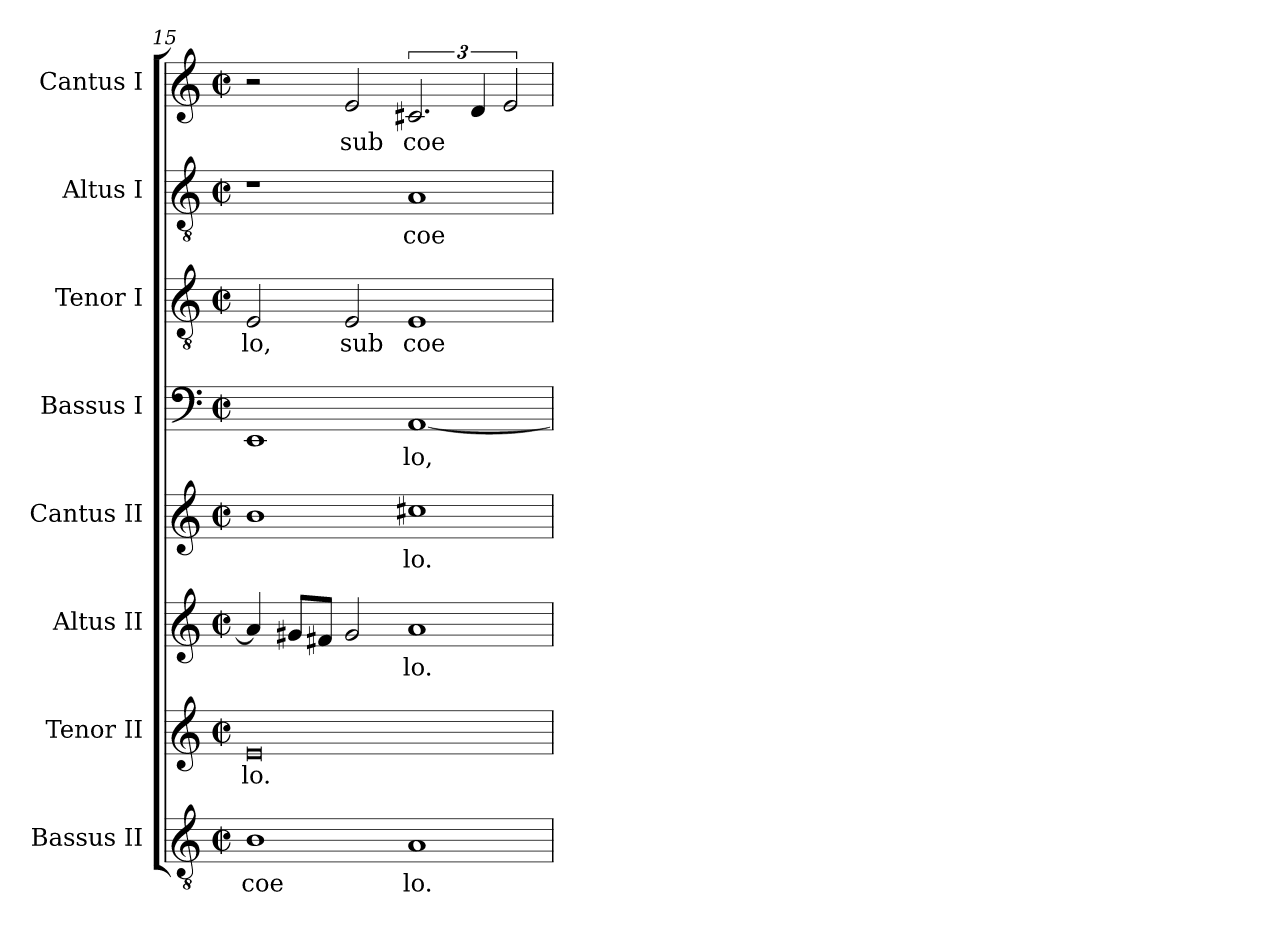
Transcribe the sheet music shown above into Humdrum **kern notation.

**kern	**text	**kern	**text	**kern	**text	**kern	**text	**kern	**text	**kern	**text	**kern	**text	**kern	**text
*part8	*part8	*part7	*part7	*part6	*part6	*part5	*part5	*part4	*part4	*part3	*part3	*part2	*part2	*part1	*part1
*staff8	*staff8	*staff7	*staff7	*staff6	*staff6	*staff5	*staff5	*staff4	*staff4	*staff3	*staff3	*staff2	*staff2	*staff1	*staff1
*I"Bassus II	*	*I"Tenor II	*	*I"Altus II	*	*I"Cantus II	*	*I"Bassus I	*	*I"Tenor I	*	*I"Altus I	*	*I"Cantus I	*
*clefGv2	*	*clefG2	*	*clefG2	*	*clefG2	*	*clefF4	*	*clefGv2	*	*clefGv2	*	*clefG2	*
*M2/2	*	*M2/2	*	*M2/2	*	*M2/2	*	*M2/2	*	*M2/2	*	*M2/2	*	*M2/2	*
*met(c|)	*	*met(c|)	*	*met(c|)	*	*met(c|)	*	*met(c|)	*	*met(c|)	*	*met(c|)	*	*met(c|)	*
=15	=15	=15	=15	=15	=15	=15	=15	=15	=15	=15	=15	=15	=15	=15	=15
!	!LO:LY:b:cj	!	!LO:LY:b:cj	!	!	!	!	!	!	!	!LO:LY:b:cj	!	!	!	!
1B	coe	0e	lo.	4a/]	.	1b	.	1EE	.	2E/	-lo,	1r	.	2r	.
.	.	.	.	8g#/L	.	.	.	.	.	.	.	.	.	.	.
.	.	.	.	8f#/J	.	.	.	.	.	.	.	.	.	.	.
!	!	!	!	!	!	!	!	!	!	!	!LO:LY:b:cj	!	!	!	!LO:LY:b:cj
.	.	.	.	2g#/	.	.	.	.	.	2E/	sub	.	.	2e/	sub
!	!LO:LY:b:cj	!	!	!	!LO:LY:b:cj	!	!LO:LY:b:cj	!	!LO:LY:b:cj	!	!LO:LY:b:cj	!	!LO:LY:b:cj	!	!LO:LY:b
1A	lo.	.	.	1a	lo.	1cc#X	-lo.	[>1AA	lo,	1E	coe-	1A	coe	3.c#X/	coe
.	.	.	.	.	.	.	.	.	.	.	.	.	.	6d/	.
.	.	.	.	.	.	.	.	.	.	.	.	.	.	3e/	.
=	=	=	=	=	=	=	=	=	=	=	=	=	=	=	=
*-	*-	*-	*-	*-	*-	*-	*-	*-	*-	*-	*-	*-	*-	*-	*-
